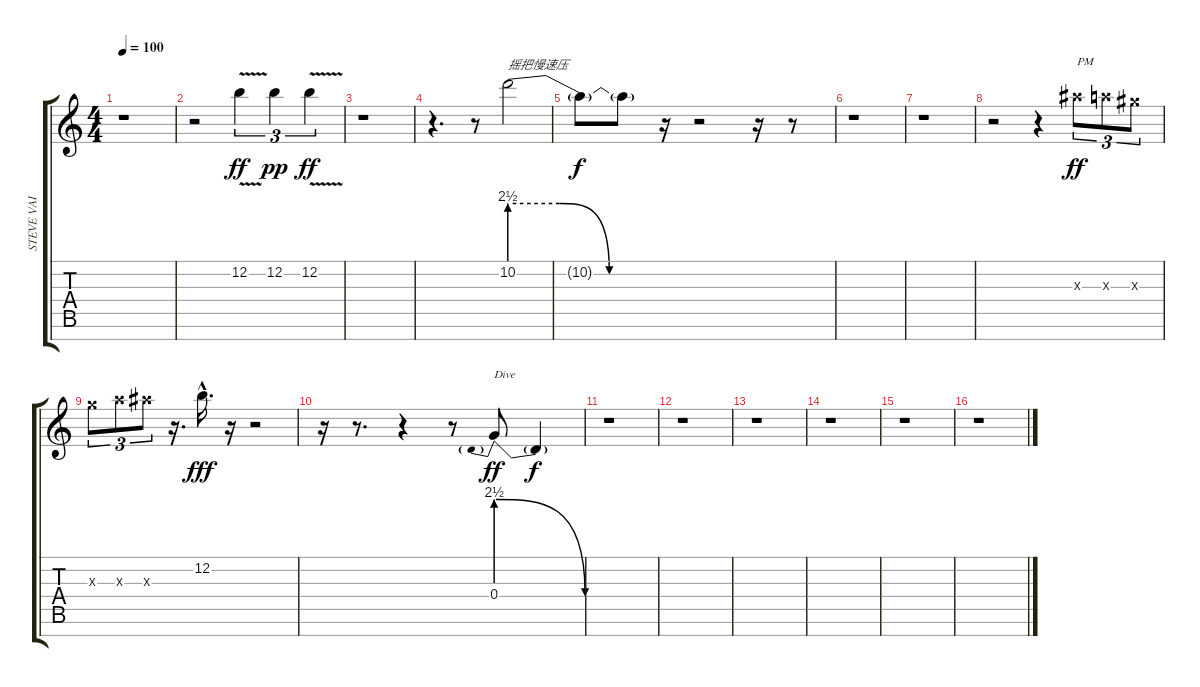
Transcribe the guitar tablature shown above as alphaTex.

\track ("STEVE VAI (PART)" "STEVE VAI ") {instrument overdrivenguitar}
\staff {score tabs}
\tuning (E4 B3 G3 D3 A2 E2 B1) {hide}
\ts (4 4)
\tempo 100
\clef g2
\ks c
r.1{dy ff} |
r.2 12.2{v}.4{tu (3 2)} 12.2.4{tu (3 2) dy pp} 12.2{v}.4{tu (3 2) dy ff} |
r.1 |
r.4{d} r.8 10.2{be (custom 0 10 20 10 40 0 60 0)}.2{txt "摇把慢速压"} |
10.2{t}.8{dy f} 10.2{t}.8 r.16 r.2 r.16 r.8 |
r.1 |
r.1 |
r.2 r.4 15.3{x}.8{tu (3 2) txt "PM" dy ff} 14.3{x}.8{tu (3 2)} 13.3{x}.8{tu (3 2)} |
12.3{x}.8{tu (3 2)} 14.3{x}.8{tu (3 2)} 15.3{x}.8{tu (3 2)} r.16{d} 12.2{hac}.16{d dy fff} r.16 r.2 |
r.16 r.8{d} r.4 r.8 0.4{be (prebendrelease 0 10 60 0)}.8{txt "Dive" dy ff} 0.4{t}.4{dy f} |
r.1 |
r.1 |
r.1 |
r.1 |
r.1 |
r.1
